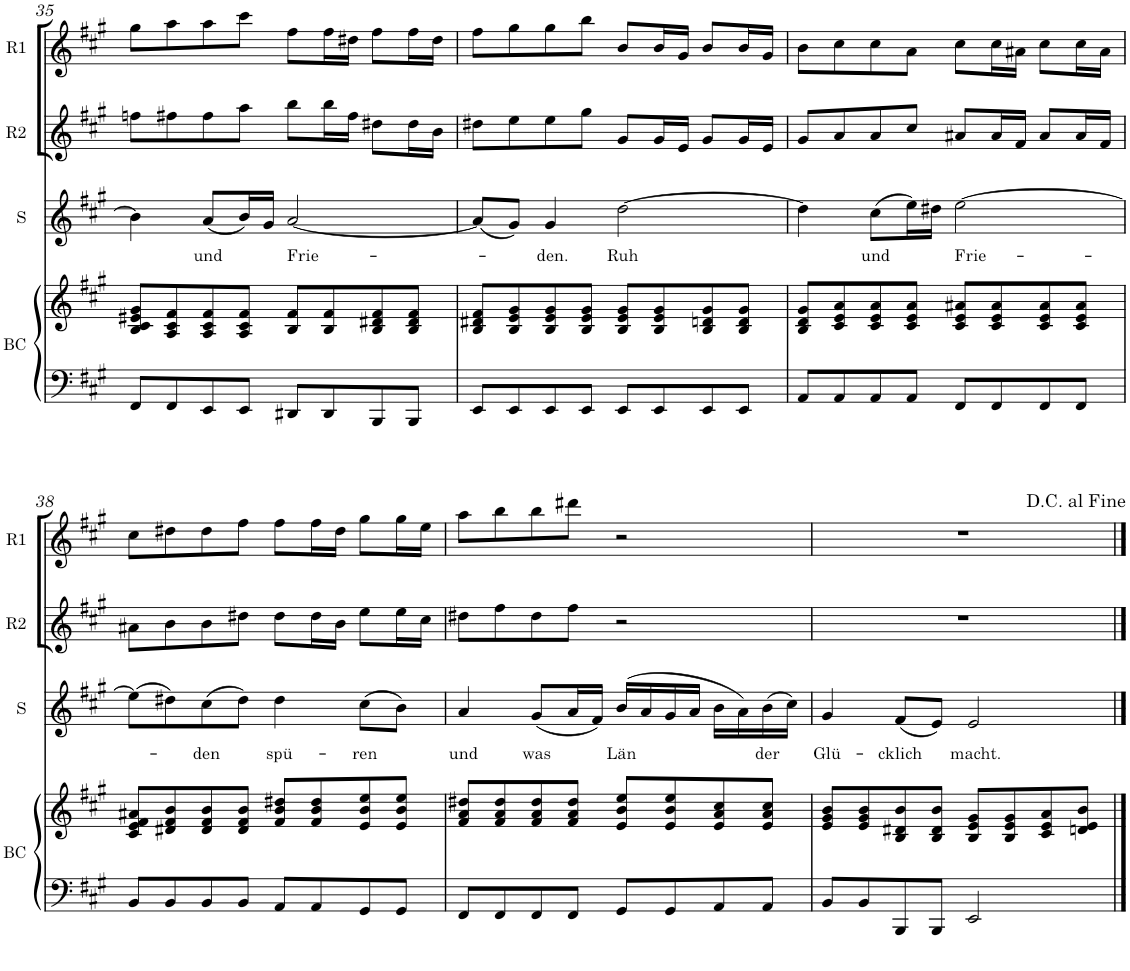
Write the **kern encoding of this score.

**kern	**kern	**kern	**text	**kern	**kern
*part4	*part4	*part3	*part3	*part2	*part1
*staff5	*staff4	*staff3	*staff3	*staff2	*staff1
*I"BC	*	*I"S	*	*I"R2	*I"R1
*I'BC	*	*I'S	*	*I'R2	*I'R1
!!LO:PB:g=z
*clefF4	*clefG2	*clefG2	*	*clefG2	*clefG2
*k[f#c#g#]	*k[f#c#g#]	*k[f#c#g#]	*	*k[f#c#g#]	*k[f#c#g#]
*M4/4	*M4/4	*M4/4	*	*M4/4	*M4/4
=35	=35	=35	=35	=35	=35
8FF#/L	8B/ 8c#/ 8e#X/ 8g#/L	4b\]	.	8ffn\L	8gg#\L
8FF#/	8A/ 8c#/ 8f#/	.	.	8ff#X\	8aa\
!	!	!	!LO:LY:b	!	!
8EE/	8A/ 8c#/ 8f#/	(8a/L	und	8ff#\	8aa\
8EE/J	8A/ 8c#/ 8f#/J	16b/L)	.	8aa\J	8ccc#\J
.	.	16g#/JJ	.	.	.
!	!	!	!LO:LY:b	!	!
8DD#X/L	8B/ 8f#/L	[2a/	Frie-	8bb\L	8ff#\L
8DD#/	8B/ 8f#/	.	.	16bb\L	16ff#\L
.	.	.	.	16ff#\JJ	16dd#X\JJ
8BBB/	8B/ 8d#X/ 8f#/	.	.	8dd#X\L	8ff#\L
8BBB/J	8B/ 8d#/ 8f#/J	.	.	16dd#\L	16ff#\L
.	.	.	.	16b\JJ	16dd#\JJ
=36	=36	=36	=36	=36	=36
8EE/L	8B/ 8d#X/ 8f#/L	(8a/L]	.	8dd#X\L	8ff#\L
8EE/	8B/ 8e/ 8g#/	8g#/J)	.	8ee\	8gg#\
!	!	!	!LO:LY:b	!	!
8EE/	8B/ 8e/ 8g#/	4g#/	den.	8ee\	8gg#\
8EE/J	8B/ 8e/ 8g#/J	.	.	8gg#\J	8bb\J
!	!	!	!LO:LY:b	!	!
8EE/L	8B/ 8e/ 8g#/L	[2dd\	Ruh	8g#/L	8b/L
8EE/	8B/ 8e/ 8g#/	.	.	16g#/L	16b/L
.	.	.	.	16e/JJ	16g#/JJ
8EE/	8B/ 8dn/ 8g#/	.	.	8g#/L	8b/L
8EE/J	8B/ 8d/ 8g#/J	.	.	16g#/L	16b/L
.	.	.	.	16e/JJ	16g#/JJ
=37	=37	=37	=37	=37	=37
8AA/L	8B/ 8d/ 8g#/L	4dd\]	.	8g#/L	8b\L
8AA/	8c#/ 8e/ 8a/	.	.	8a/	8cc#\
!	!	!	!LO:LY:b	!	!
8AA/	8c#/ 8e/ 8a/	(8cc#\L	und	8a/	8cc#\
8AA/J	8c#/ 8e/ 8a/J	16ee\L)	.	8cc#/J	8a\J
.	.	16dd#X\JJ	.	.	.
!	!	!	!LO:LY:b	!	!
8FF#/L	8c#/ 8e/ 8a#X/L	[2ee\	Frie-	8a#X/L	8cc#\L
8FF#/	8c#/ 8e/ 8a#/	.	.	16a#/L	16cc#\L
.	.	.	.	16f#/JJ	16a#X\JJ
8FF#/	8c#/ 8e/ 8a#/	.	.	8a#/L	8cc#\L
8FF#/J	8c#/ 8e/ 8a#/J	.	.	16a#/L	16cc#\L
.	.	.	.	16f#/JJ	16a#\JJ
!!LO:LB:g=z
=38	=38	=38	=38	=38	=38
8BB/L	8c#/ 8e/ 8f#/ 8a#X/L	(8ee\L]	.	8a#X\L	8cc#\L
8BB/	8d#X/ 8f#/ 8b/	8dd#X\)	.	8b\	8dd#X\
!	!	!	!LO:LY:b	!	!
8BB/	8d#/ 8f#/ 8b/	(8cc#\	den	8b\	8dd#\
8BB/J	8d#/ 8f#/ 8b/J	8dd#\J)	.	8dd#X\J	8ff#\J
!	!	!	!LO:LY:b	!	!
8AA/L	8f#/ 8b/ 8dd#X/L	4dd#\	spü-	8dd#\L	8ff#\L
8AA/	8f#/ 8b/ 8dd#/	.	.	16dd#\L	16ff#\L
.	.	.	.	16b\JJ	16dd#\JJ
!	!	!	!LO:LY:b	!	!
8GG#/	8e/ 8b/ 8ee/	(8cc#\L	-ren	8ee\L	8gg#\L
8GG#/J	8e/ 8b/ 8ee/J	8b\J)	.	16ee\L	16gg#\L
.	.	.	.	16cc#\JJ	16ee\JJ
=39	=39	=39	=39	=39	=39
!	!	!	!LO:LY:b	!	!
8FF#/L	8f#/ 8a/ 8dd#X/L	4a/	und	8dd#X\L	8aa\L
8FF#/	8f#/ 8a/ 8dd#/	.	.	8ff#\	8bb\
!	!	!	!LO:LY:b	!	!
8FF#/	8f#/ 8a/ 8dd#/	(8g#/L	was	8dd#\	8bb\
8FF#/J	8f#/ 8a/ 8dd#/J	16a/L	.	8ff#\J	8ddd#X\J
.	.	16f#/JJ)	.	.	.
!	!	!	!LO:LY:b	!	!
8GG#/L	8e/ 8b/ 8ee/L	(16b/LL	Län	2r	2r
.	.	16a/	.	.	.
8GG#/	8e/ 8b/ 8ee/	16g#/	.	.	.
.	.	16a/JJ	.	.	.
8AA/	8e/ 8a/ 8cc#/	16b\LL	.	.	.
.	.	16a\)	.	.	.
!	!	!	!LO:LY:b	!	!
8AA/J	8e/ 8a/ 8cc#/J	(16b\	der	.	.
.	.	16cc#\JJ)	.	.	.
=40	=40	=40	=40	=40	=40
!	!	!	!LO:LY:b	!	!
8BB/L	8e/ 8g#/ 8b/L	4g#/	Glü-	1r	1r
8BB/	8e/ 8g#/ 8b/	.	.	.	.
!	!	!	!LO:LY:b	!	!
8BBB/	8B/ 8d#X/ 8b/	(8f#/L	-cklich	.	.
8BBB/J	8B/ 8d#/ 8b/J	8e/J)	.	.	.
!	!	!	!LO:LY:b	!	!
2EE/	8B/ 8e/ 8g#/L	2e/	macht.	.	.
.	8B/ 8e/ 8g#/	.	.	.	.
.	8c#/ 8e/ 8a/	.	.	.	.
.	8dn/ 8e/ 8b/J	.	.	.	.
==	==	==	==	==	==
*-	*-	*-	*-	*-	*-
